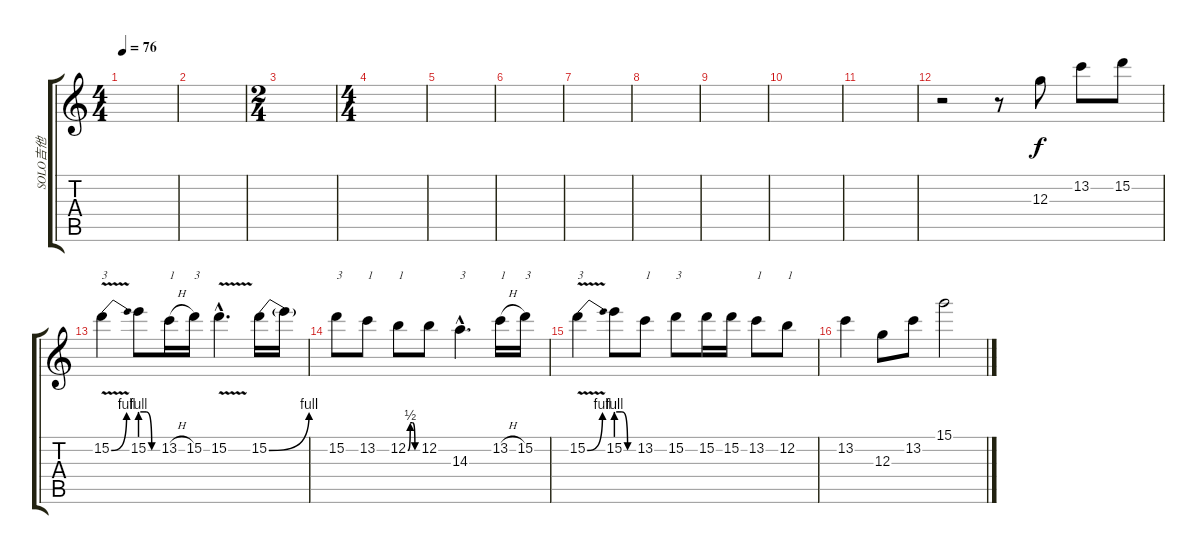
\track ("SOLO吉他" "SOLO吉他") {instrument overdrivenguitar}
\staff {score tabs}
\tuning (E4 B3 G3 D3 A2 E2) {hide}
\ts (4 4)
\tempo 76
\clef g2
\ks c
|
|
\ts (2 4)
|
\ts (4 4)
|
|
|
|
|
|
|
|
r.2 r.8 12.3.8 13.2.8 15.2.8 |
15.2{be (bend 0 0 60 4) v}.4{txt "3"} 15.2{be (custom 0 4 20 4 40 0 60 0)}.8 13.2{h}.16{txt "1"} 15.2.16{txt "3"} 15.2{v hac}.4{d} 15.2{be (bend 0 0 60 4)}.16 15.2{t}.16 |
15.2.8{txt "3"} 13.2.8{txt "1"} 12.2{be (custom 0 0 15 2 30 2 45 0 60 0)}.8{txt "1"} 12.2.8 14.3{hac}.4{d txt "3"} 13.2{h}.16{txt "1"} 15.2.16{txt "3"} |
15.2{be (bend 0 0 60 4) v}.4{txt "3"} 15.2{be (custom 0 4 20 4 40 0 60 0)}.8 13.2.8{txt "1"} 15.2.8{txt "3"} 15.2.16 15.2.16 13.2.8{txt "1"} 12.2.8{txt "1"} |
13.2.4 12.3.8 13.2.8 15.1.2
